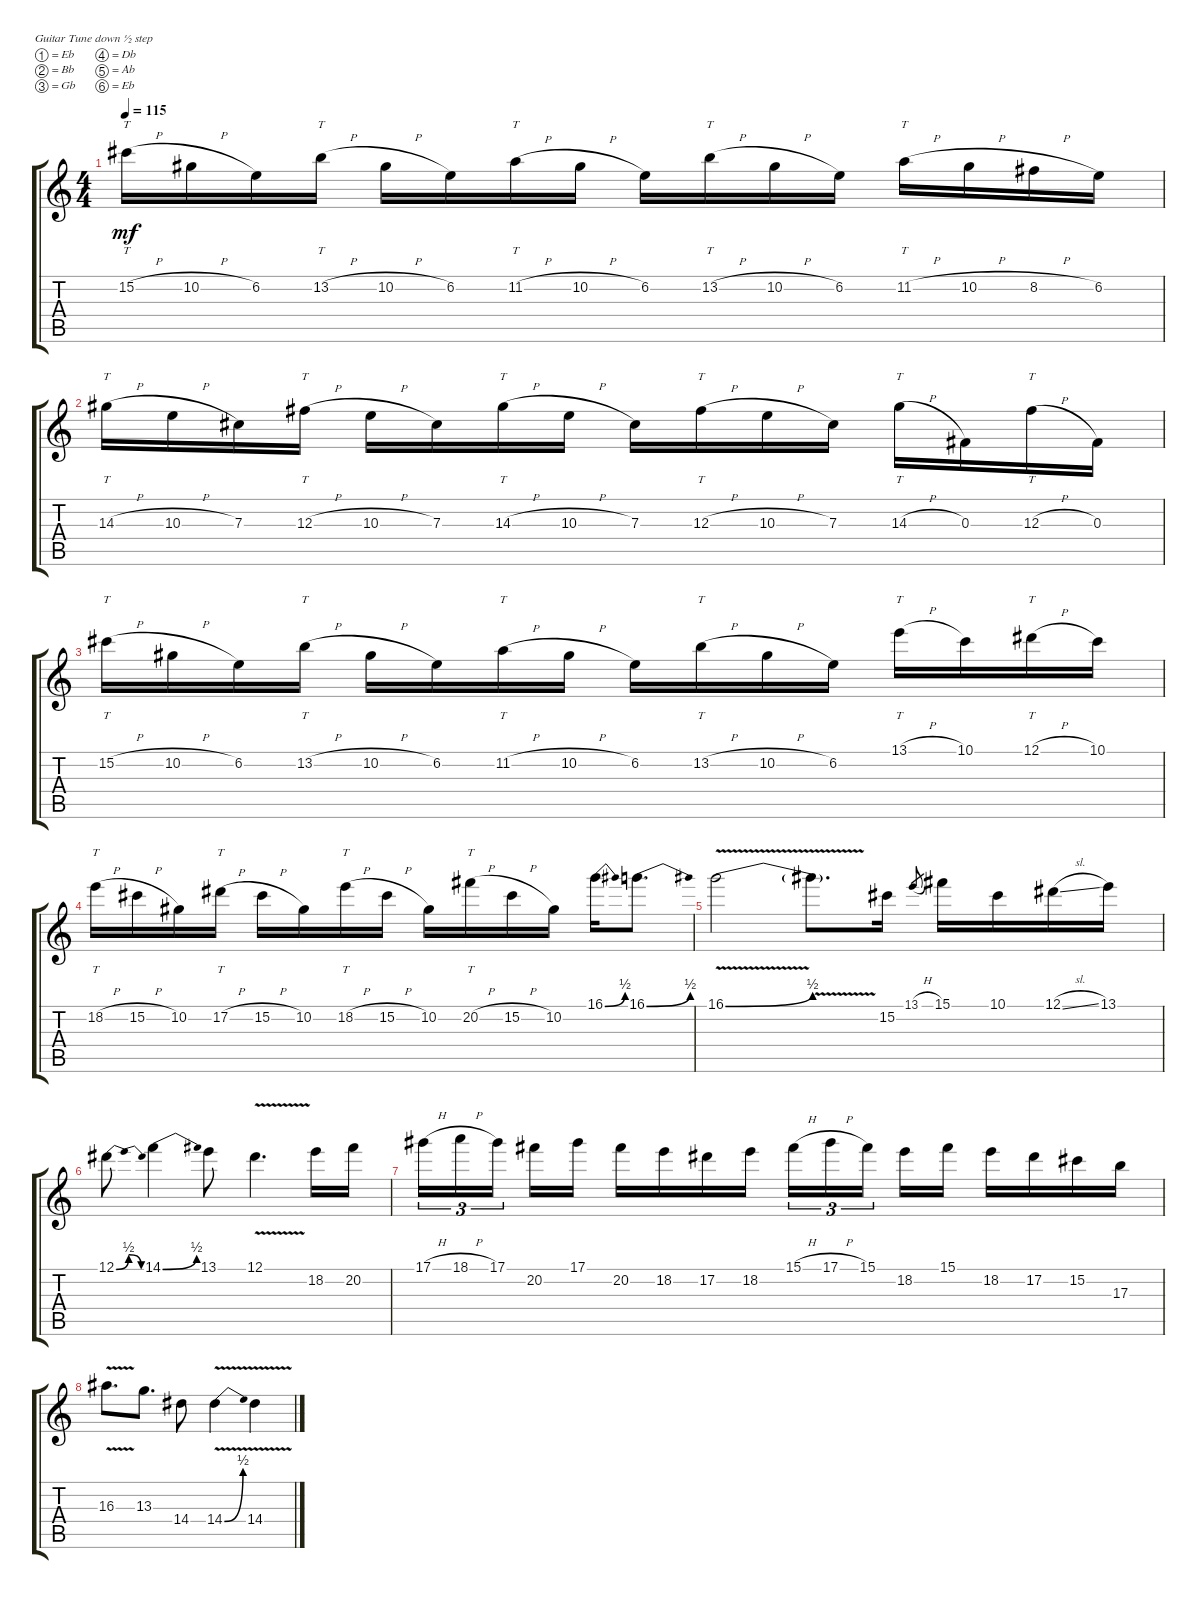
\defaultSystemsLayout 4
\bracketExtendMode groupsimilarinstruments
\singleTrackTrackNamePolicy hidden
\multiTrackTrackNamePolicy hidden
\firstSystemTrackNameOrientation horizontal
\otherSystemsTrackNameOrientation horizontal
\track ("Session Guitar" "E-Gt") {instrument distortionguitar}
\staff {score tabs}
\tuning (Eb4 Bb3 Gb3 Db3 Ab2 Eb2)
\ts (4 4)
\tempo 115
\clef g2
\scale
1.03909
\ks c
15.2{h}.16{tt dy mf} 10.2{h}.16 6.2.16 13.2{h}.16{tt} 10.2{h}.16 6.2.16 11.2{h}.16{tt} 10.2{h}.16 6.2.16 13.2{h}.16{tt} 10.2{h}.16 6.2.16 11.2{h}.16{tt} 10.2{h}.16 8.2{h}.16 6.2.16 |
\scale
0.960908 14.3{h}.16{tt} 10.3{h}.16 7.3.16 12.3{h}.16{tt} 10.3{h}.16 7.3.16 14.3{h}.16{tt} 10.3{h}.16 7.3.16 12.3{h}.16{tt} 10.3{h}.16 7.3.16 14.3{h}.16{tt} 0.3.16 12.3{h}.16{tt} 0.3.16 |
\scale
1.03909 15.2{h}.16{tt} 10.2{h}.16 6.2.16 13.2{h}.16{tt} 10.2{h}.16 6.2.16 11.2{h}.16{tt} 10.2{h}.16 6.2.16 13.2{h}.16{tt} 10.2{h}.16 6.2.16 13.1{h}.16{tt} 10.1.16 12.1{h}.16{tt} 10.1.16 |
\scale
0.960908 18.2{h}.16{tt} 15.2{h}.16 10.2.16 17.2{h}.16{tt} 15.2{h}.16 10.2.16 18.2{h}.16{tt} 15.2{h}.16 10.2.16 20.2{h}.16{tt} 15.2{h}.16 10.2.16 16.1{be (bend 0 0 14.399999999999999 2)}.16 16.1{be (bend 0 0 14.399999999999999 2)}.8{d} |
\scale
1.03909 16.1{be (bend 0 0 14.399999999999999 2) v}.2 16.1{v t}.8{d} 15.2.16 13.1{h}.8{gr} 15.1.16 10.1.16 12.1{sl}.16 13.1.16 |
\scale
0.960908 12.1{be (bendrelease 0 0 9.6 2 20.4 2 30 0)}.8 14.1{be (bend 0 0 2.4 2)}.4 13.1.8 12.1{v}.4{d} 18.2.16 20.2.16 |
\scale
1.03909 17.1{h}.16{tu (3 2)} 18.1{h}.16{tu (3 2)} 17.1.16{tu (3 2)} 20.2.16 17.1.16 20.2.16 18.2.16 17.2.16 18.2.16 15.1{h}.16{tu (3 2)} 17.1{h}.16{tu (3 2)} 15.1.16{tu (3 2)} 18.2.16 15.1.16 18.2.16 17.2.16 15.2.16 17.3.16 |
\scale
0.960908 16.3{v}.8{d} 13.3.8{d} 14.4.8 14.4{be (bend 0 0 14.399999999999999 2) v}.4 14.4{v}.4
